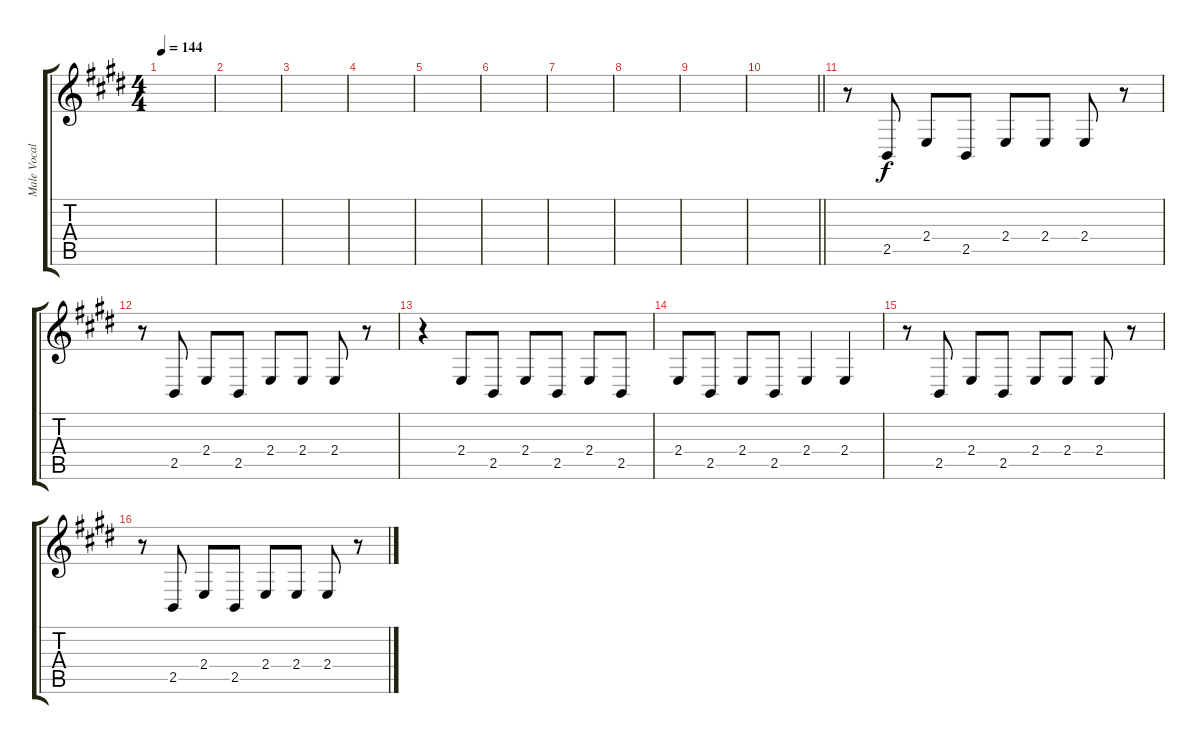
\track ("Male Vocals" "Male Vocal") {instrument lead3calliope}
\staff {score tabs}
\tuning (E4 B3 G3 D3 A2 E2) {hide}
\ts (4 4)
\tempo 144
\clef g2
\ks e
|
|
|
|
|
|
|
|
|
\barLineRight lightlight
|
r.8 2.5.8 2.4.8 2.5.8 2.4.8 2.4.8 2.4.8 r.8 |
r.8 2.5.8 2.4.8 2.5.8 2.4.8 2.4.8 2.4.8 r.8 |
r.4 2.4.8 2.5.8 2.4.8 2.5.8 2.4.8 2.5.8 |
2.4.8 2.5.8 2.4.8 2.5.8 2.4.4 2.4.4 |
r.8 2.5.8 2.4.8 2.5.8 2.4.8 2.4.8 2.4.8 r.8 |
r.8 2.5.8 2.4.8 2.5.8 2.4.8 2.4.8 2.4.8 r.8
